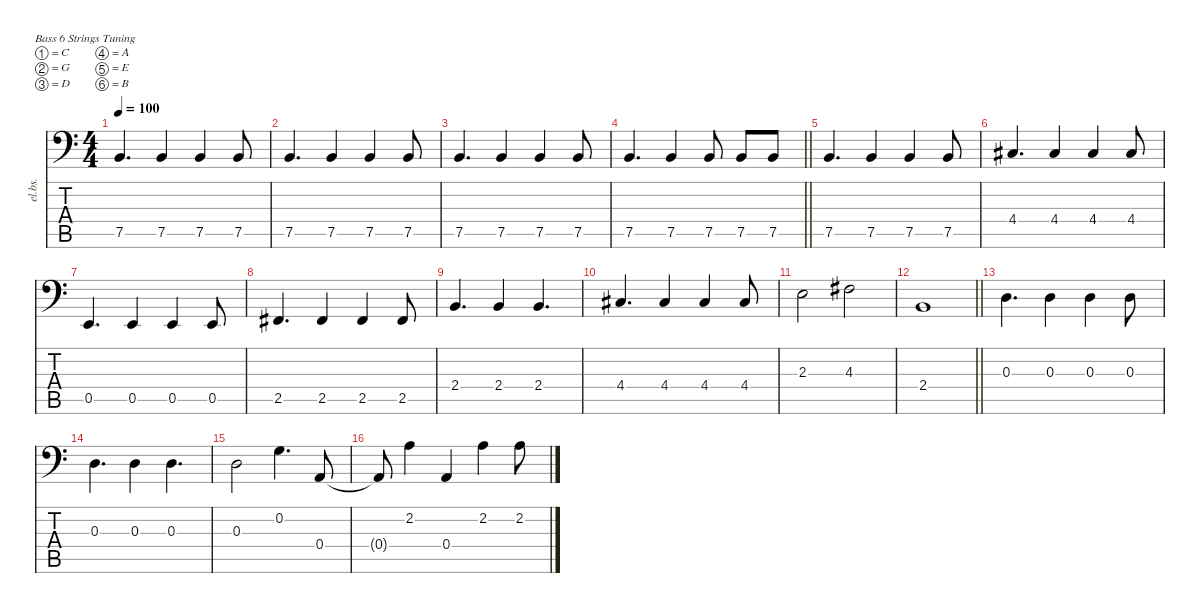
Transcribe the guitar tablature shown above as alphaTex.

\defaultSystemsLayout 4
\hideDynamics
\bracketExtendMode nobrackets
\otherSystemsTrackNameOrientation horizontal
\track ("John Myung (Bass)" "el.bs.") {instrument electricbassfinger}
\staff {score tabs}
\tuning (C3 G2 D2 A1 E1 B0)
\ts (4 4)
\tempo 100
\clef f4
\ks c
7.5.4{d dy f beam Up} 7.5.4{beam Up} 7.5.4{beam Up} 7.5.8{beam Up} |
7.5.4{d beam Up} 7.5.4{beam Up} 7.5.4{beam Up} 7.5.8{beam Up} |
7.5.4{d beam Up} 7.5.4{beam Up} 7.5.4{beam Up} 7.5.8{beam Up} |
\barLineRight lightlight
7.5.4{d beam Up} 7.5.4{beam Up} 7.5.8{beam Up} 7.5.8{beam Up} 7.5.8{beam Up} |
7.5.4{d beam Up} 7.5.4{beam Up} 7.5.4{beam Up} 7.5.8{beam Up} |
4.4{acc #}.4{d beam Up} 4.4{acc #}.4{beam Up} 4.4{acc #}.4{beam Up} 4.4{acc #}.8{beam Up} |
0.5.4{d beam Up} 0.5.4{beam Up} 0.5.4{beam Up} 0.5.8{beam Up} |
2.5{acc #}.4{d beam Up} 2.5{acc #}.4{beam Up} 2.5{acc #}.4{beam Up} 2.5{acc #}.8{beam Up} |
2.4.4{d beam Up} 2.4.4{beam Up} 2.4.4{d beam Up} |
4.4{acc #}.4{d beam Up} 4.4{acc #}.4{beam Up} 4.4{acc #}.4{beam Up} 4.4{acc #}.8{beam Up} |
2.3.2{beam Down} 4.3{acc #}.2{beam Down} |
\barLineRight lightlight
2.4.1{beam Up} |
0.3.4{d beam Down} 0.3.4{beam Down} 0.3.4{beam Down} 0.3.8{beam Down} |
0.3.4{d beam Down} 0.3.4{beam Down} 0.3.4{d beam Down} |
0.3.2{beam Down} 0.2.4{d beam Down} 0.4.8{beam Up} |
0.4{t}.8{beam Up} 2.2.4{beam Down} 0.4.4{beam Up} 2.2.4{beam Down} 2.2.8{beam Down}
